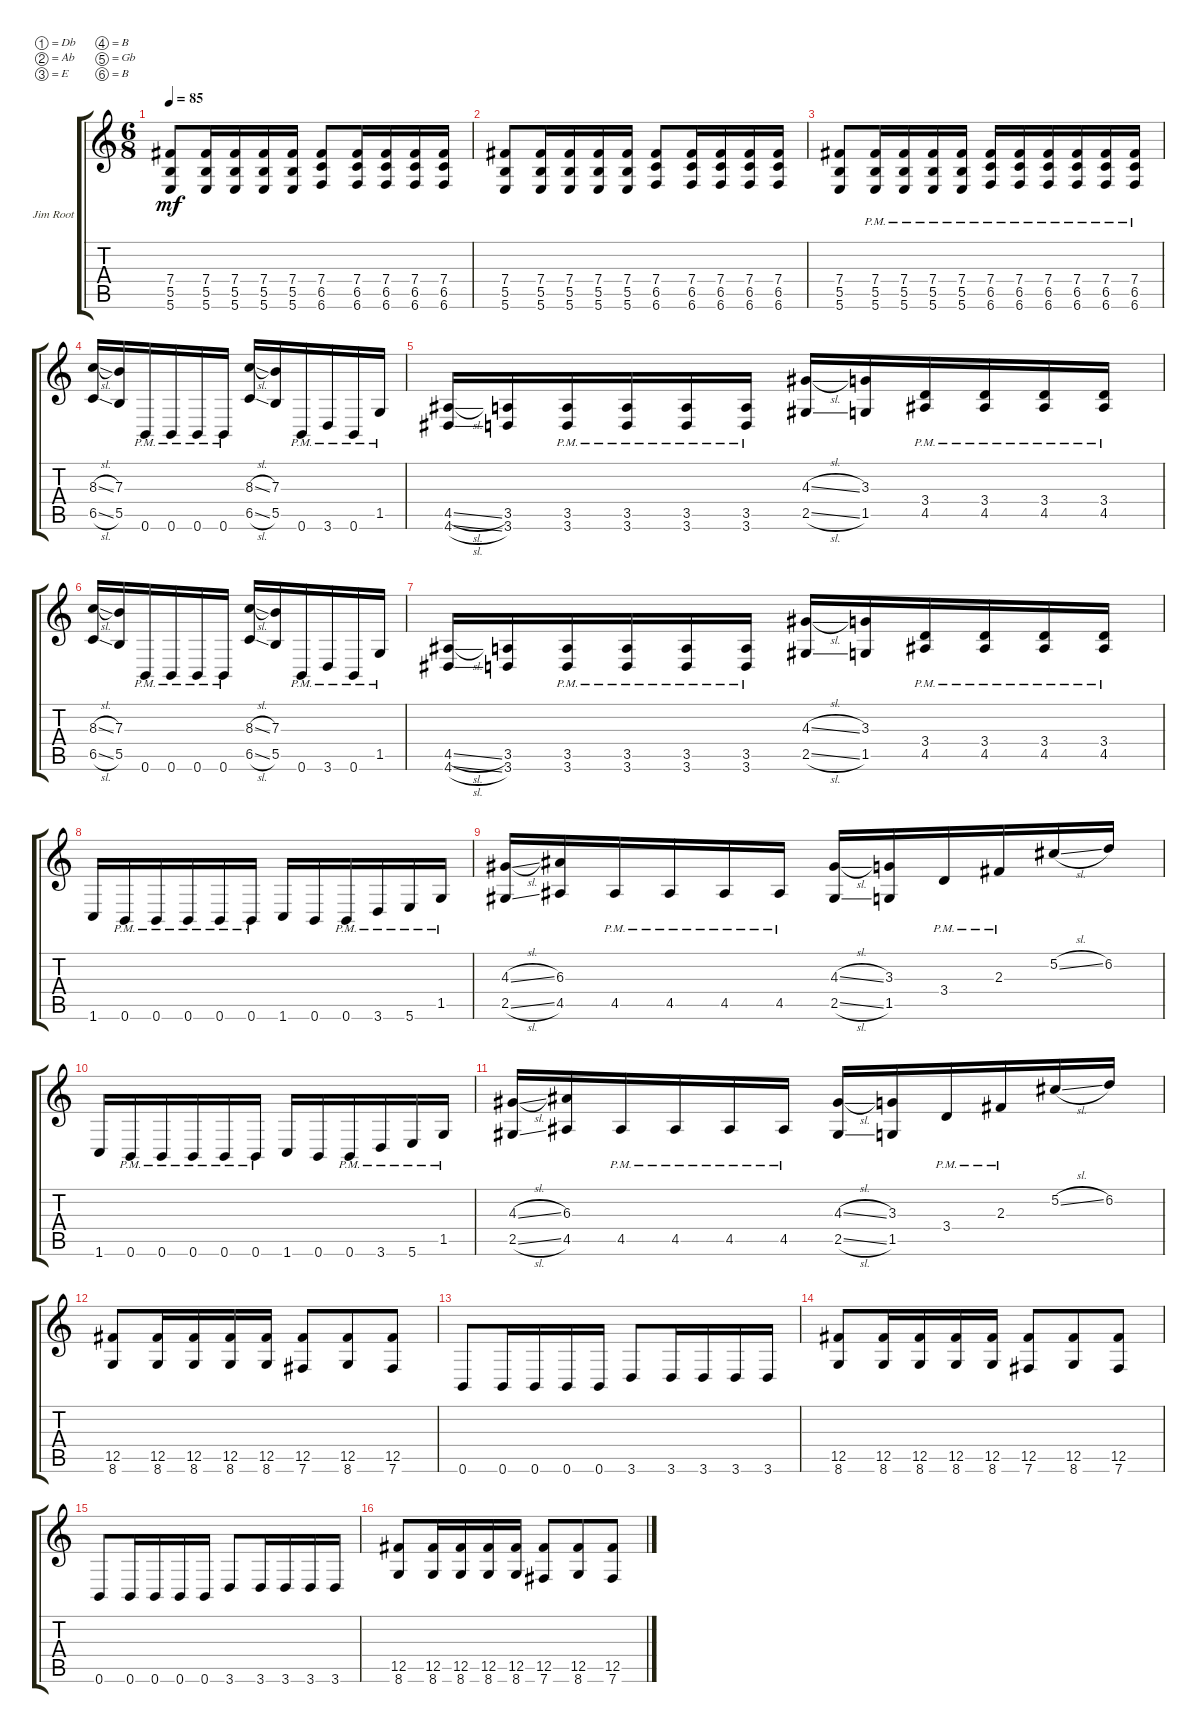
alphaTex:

\defaultSystemsLayout 4
\bracketExtendMode groupsimilarinstruments
\firstSystemTrackNameOrientation horizontal
\otherSystemsTrackNameOrientation horizontal
\track ("Jim Root" "Jim Root") {instrument acousticguitarsteel}
\staff {score tabs}
\tuning (Db4 Ab3 E3 B2 Gb2 B1)
\ts (6 8)
\tempo 85
\clef g2
\ks c
(5.5 5.6 7.4).8{dy mf} (5.6 5.5 7.4).16 (5.6 5.5 7.4).16 (5.6 5.5 7.4).16 (5.6 5.5 7.4).16 (6.6 6.5 7.4).8 (6.6 6.5 7.4).16 (6.6 6.5 7.4).16 (6.6 6.5 7.4).16 (6.6 6.5 7.4).16 |
(5.5 5.6 7.4).8 (5.6 5.5 7.4).16 (5.6 5.5 7.4).16 (5.6 5.5 7.4).16 (5.6 5.5 7.4).16 (6.6 6.5 7.4).8 (6.6 6.5 7.4).16 (6.6 6.5 7.4).16 (6.6 6.5 7.4).16 (6.6 6.5 7.4).16 |
(5.5 5.6 7.4).8 (5.6{pm} 5.5{pm} 7.4{pm}).16 (5.6{pm} 5.5{pm} 7.4{pm}).16 (5.6{pm} 5.5{pm} 7.4{pm}).16 (5.6{pm} 5.5{pm} 7.4{pm}).16 (6.6{pm} 6.5{pm} 7.4{pm}).16 (6.6{pm} 6.5{pm} 7.4{pm}).16 (6.6{pm} 6.5{pm} 7.4{pm}).16 (6.6{pm} 6.5{pm} 7.4{pm}).16 (6.6{pm} 6.5{pm} 7.4{pm}).16 (6.6{pm} 6.5{pm} 7.4{pm}).16 |
(6.5{sl} 8.3{sl}).16 (5.5 7.3).16 0.6{pm}.16 0.6{pm}.16 0.6{pm}.16 0.6{pm}.16 (6.5{sl} 8.3{sl}).16 (5.5 7.3).16 0.6{pm}.16 3.6{pm}.16 0.6{pm}.16 1.5{pm}.16 |
(4.6{sl} 4.5{sl}).16 (3.6 3.5).16 (3.6{pm} 3.5{pm}).16 (3.6{pm} 3.5{pm}).16 (3.6{pm} 3.5{pm}).16 (3.6{pm} 3.5{pm}).16 (2.5{sl} 4.3{sl}).16 (1.5 3.3).16 (3.4{pm} 4.5{pm}).16 (3.4{pm} 4.5{pm}).16 (3.4{pm} 4.5{pm}).16 (3.4{pm} 4.5{pm}).16 |
(6.5{sl} 8.3{sl}).16 (5.5 7.3).16 0.6{pm}.16 0.6{pm}.16 0.6{pm}.16 0.6{pm}.16 (6.5{sl} 8.3{sl}).16 (5.5 7.3).16 0.6{pm}.16 3.6{pm}.16 0.6{pm}.16 1.5{pm}.16 |
(4.6{sl} 4.5{sl}).16 (3.6 3.5).16 (3.6{pm} 3.5{pm}).16 (3.6{pm} 3.5{pm}).16 (3.6{pm} 3.5{pm}).16 (3.6{pm} 3.5{pm}).16 (2.5{sl} 4.3{sl}).16 (1.5 3.3).16 (3.4{pm} 4.5{pm}).16 (3.4{pm} 4.5{pm}).16 (3.4{pm} 4.5{pm}).16 (3.4{pm} 4.5{pm}).16 |
1.6.16 0.6{pm}.16 0.6{pm}.16 0.6{pm}.16 0.6{pm}.16 0.6{pm}.16 1.6.16 0.6.16 0.6{pm}.16 3.6{pm}.16 5.6{pm}.16 1.5{pm}.16 |
(2.5{sl} 4.3{sl}).16 (4.5 6.3).16 4.5{pm}.16 4.5{pm}.16 4.5{pm}.16 4.5{pm}.16 (2.5{sl} 4.3{sl}).16 (1.5 3.3).16 3.4{pm}.16 2.3{pm}.16 5.2{sl}.16 6.2.16 |
1.6.16 0.6{pm}.16 0.6{pm}.16 0.6{pm}.16 0.6{pm}.16 0.6{pm}.16 1.6.16 0.6.16 0.6{pm}.16 3.6{pm}.16 5.6{pm}.16 1.5{pm}.16 |
(2.5{sl} 4.3{sl}).16 (4.5 6.3).16 4.5{pm}.16 4.5{pm}.16 4.5{pm}.16 4.5{pm}.16 (2.5{sl} 4.3{sl}).16 (1.5 3.3).16 3.4{pm}.16 2.3{pm}.16 5.2{sl}.16 6.2.16 |
(12.5 8.6).8 (12.5 8.6).16 (12.5 8.6).16 (12.5 8.6).16 (12.5 8.6).16 (12.5 7.6).8 (12.5 8.6).8 (7.6 12.5).8 |
0.6.8 0.6.16 0.6.16 0.6.16 0.6.16 3.6.8 3.6.16 3.6.16 3.6.16 3.6.16 |
(12.5 8.6).8 (12.5 8.6).16 (12.5 8.6).16 (12.5 8.6).16 (12.5 8.6).16 (12.5 7.6).8 (12.5 8.6).8 (7.6 12.5).8 |
0.6.8 0.6.16 0.6.16 0.6.16 0.6.16 3.6.8 3.6.16 3.6.16 3.6.16 3.6.16 |
(12.5 8.6).8 (12.5 8.6).16 (12.5 8.6).16 (12.5 8.6).16 (12.5 8.6).16 (12.5 7.6).8 (12.5 8.6).8 (7.6 12.5).8
